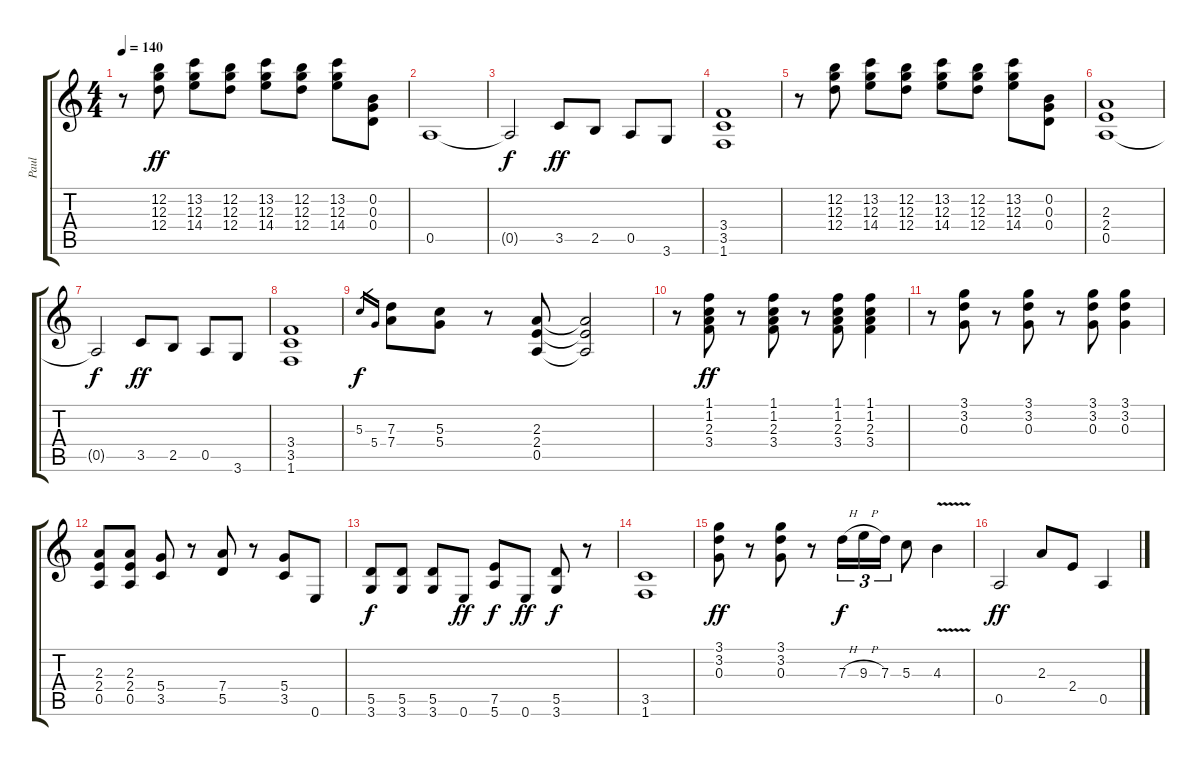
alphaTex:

\track ("Paul" "Paul") {instrument distortionguitar}
\staff {score tabs}
\tuning (E4 B3 G3 D3 A2 E2) {hide}
\ts (4 4)
\tempo 140
\clef g2
\ks c
r.8{dy ff} (12.2 12.3 12.4).8 (13.2 12.3 14.4).8 (12.2 12.3 12.4).8 (13.2 12.3 14.4).8 (12.2 12.3 12.4).8 (13.2 12.3 14.4).8 (0.2 0.3 0.4).8 |
0.5.1 |
0.5{t}.2{dy f} 3.5.8{dy ff} 2.5.8 0.5.8 3.6.8 |
(3.4 3.5 1.6).1 |
r.8 (12.2 12.3 12.4).8 (13.2 12.3 14.4).8 (12.2 12.3 12.4).8 (13.2 12.3 14.4).8 (12.2 12.3 12.4).8 (13.2 12.3 14.4).8 (0.2 0.3 0.4).8 |
(2.3 2.4 0.5).1 |
0.5{t}.2{dy f} 3.5.8{dy ff} 2.5.8 0.5.8 3.6.8 |
(3.4 3.5 1.6).1 |
5.3.16{gr dy f} 5.4.16{gr} (7.3 7.4).8 (5.3 5.4).8 r.8 (2.3 2.4 0.5).8 (2.3{t} 2.4{t} 0.5{t}).2 |
r.8 (1.1 1.2 2.3 3.4).8{dy ff} r.8 (1.1 1.2 2.3 3.4).8 r.8 (1.1 1.2 2.3 3.4).8 (1.1 1.2 2.3 3.4).4 |
r.8 (3.1 3.2 0.3).8 r.8 (3.1 3.2 0.3).8 r.8 (3.1 3.2 0.3).8 (3.1 3.2 0.3).4 |
(2.3 2.4 0.5).8 (2.3 2.4 0.5).8 (5.4 3.5).8 r.8 (7.4 5.5).8 r.8 (5.4 3.5).8 0.6.8 |
(5.5 3.6).8{dy f} (5.5 3.6).8 (5.5 3.6).8 0.6.8{dy ff} (7.5 5.6).8{dy f} 0.6.8{dy ff} (5.5 3.6).8{dy f} r.8 |
(3.5 1.6).1 |
(3.1 3.2 0.3).8{dy ff} r.8 (3.1 3.2 0.3).8 r.8 7.3{h}.16{tu (3 2) dy f} 9.3{h}.16{tu (3 2)} 7.3.16{tu (3 2)} 5.3.8 4.3{v}.4 |
0.5.2{dy ff} 2.3.8 2.4.8 0.5.4
